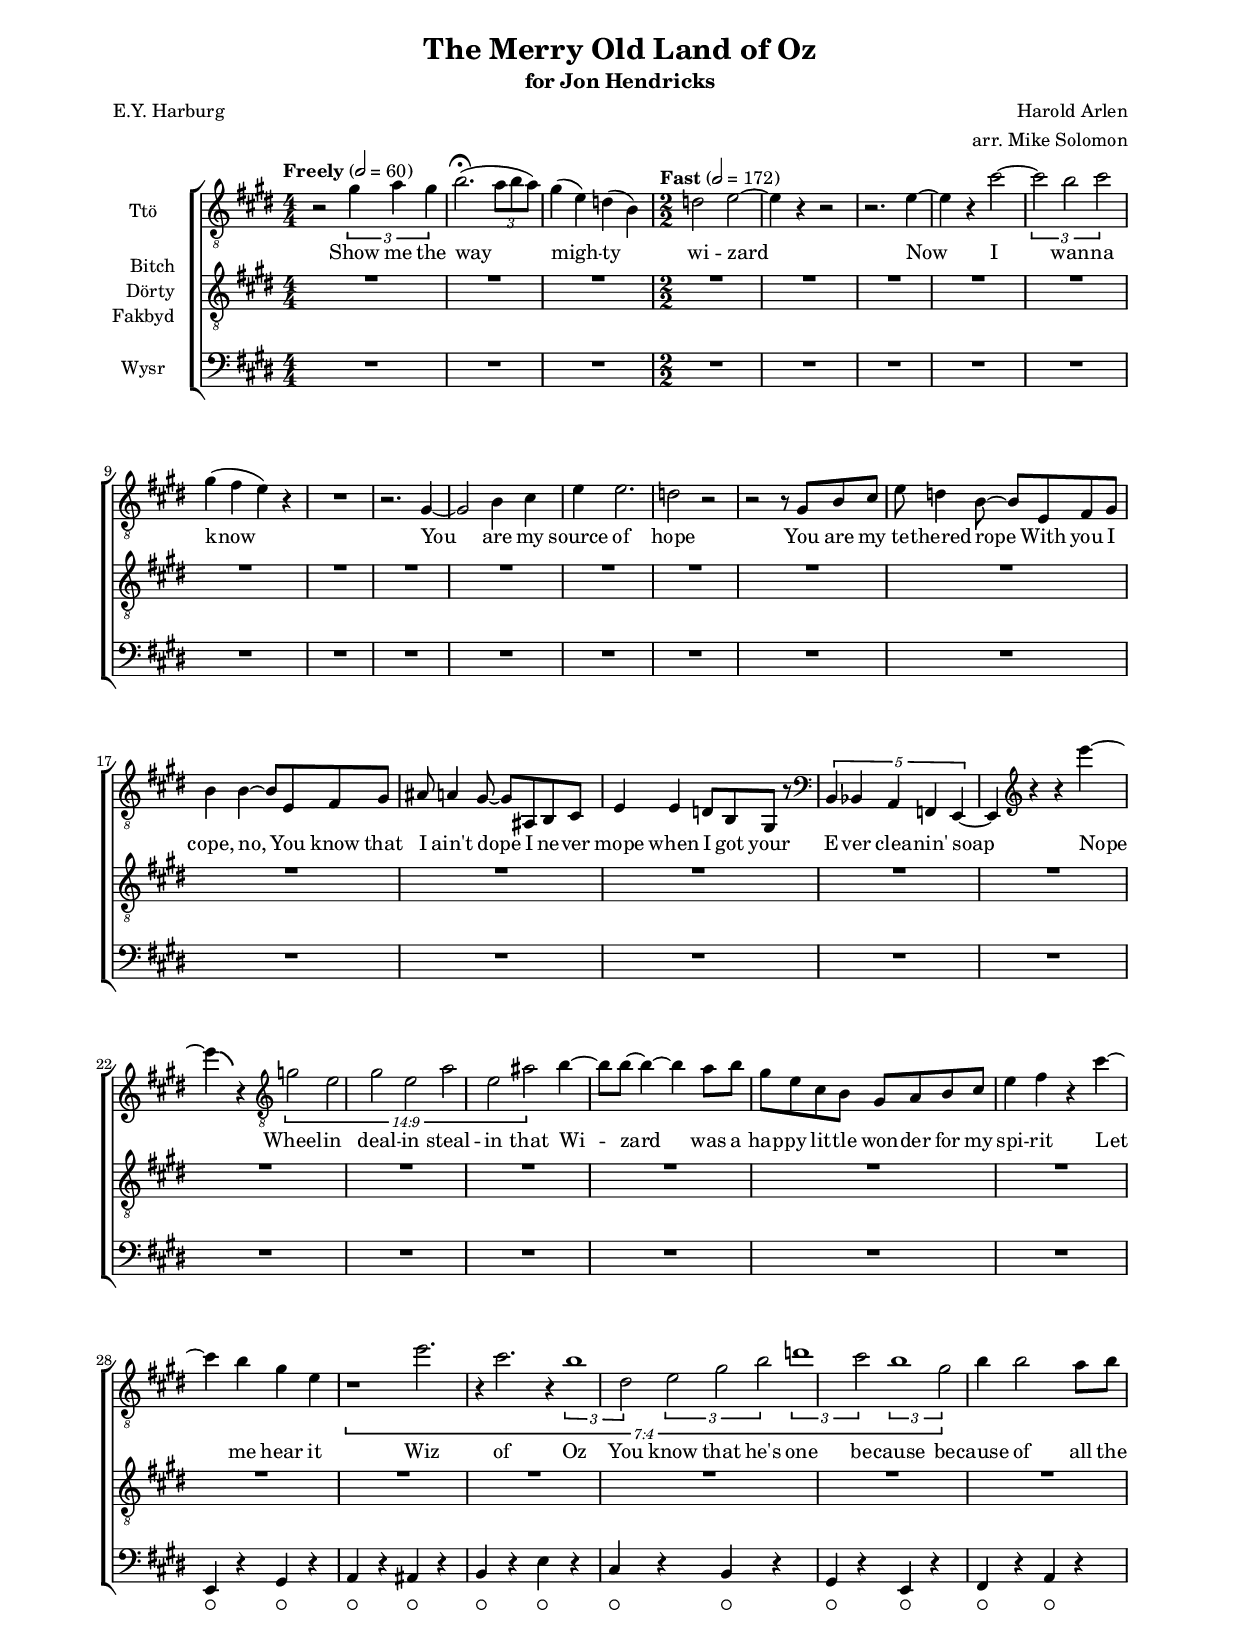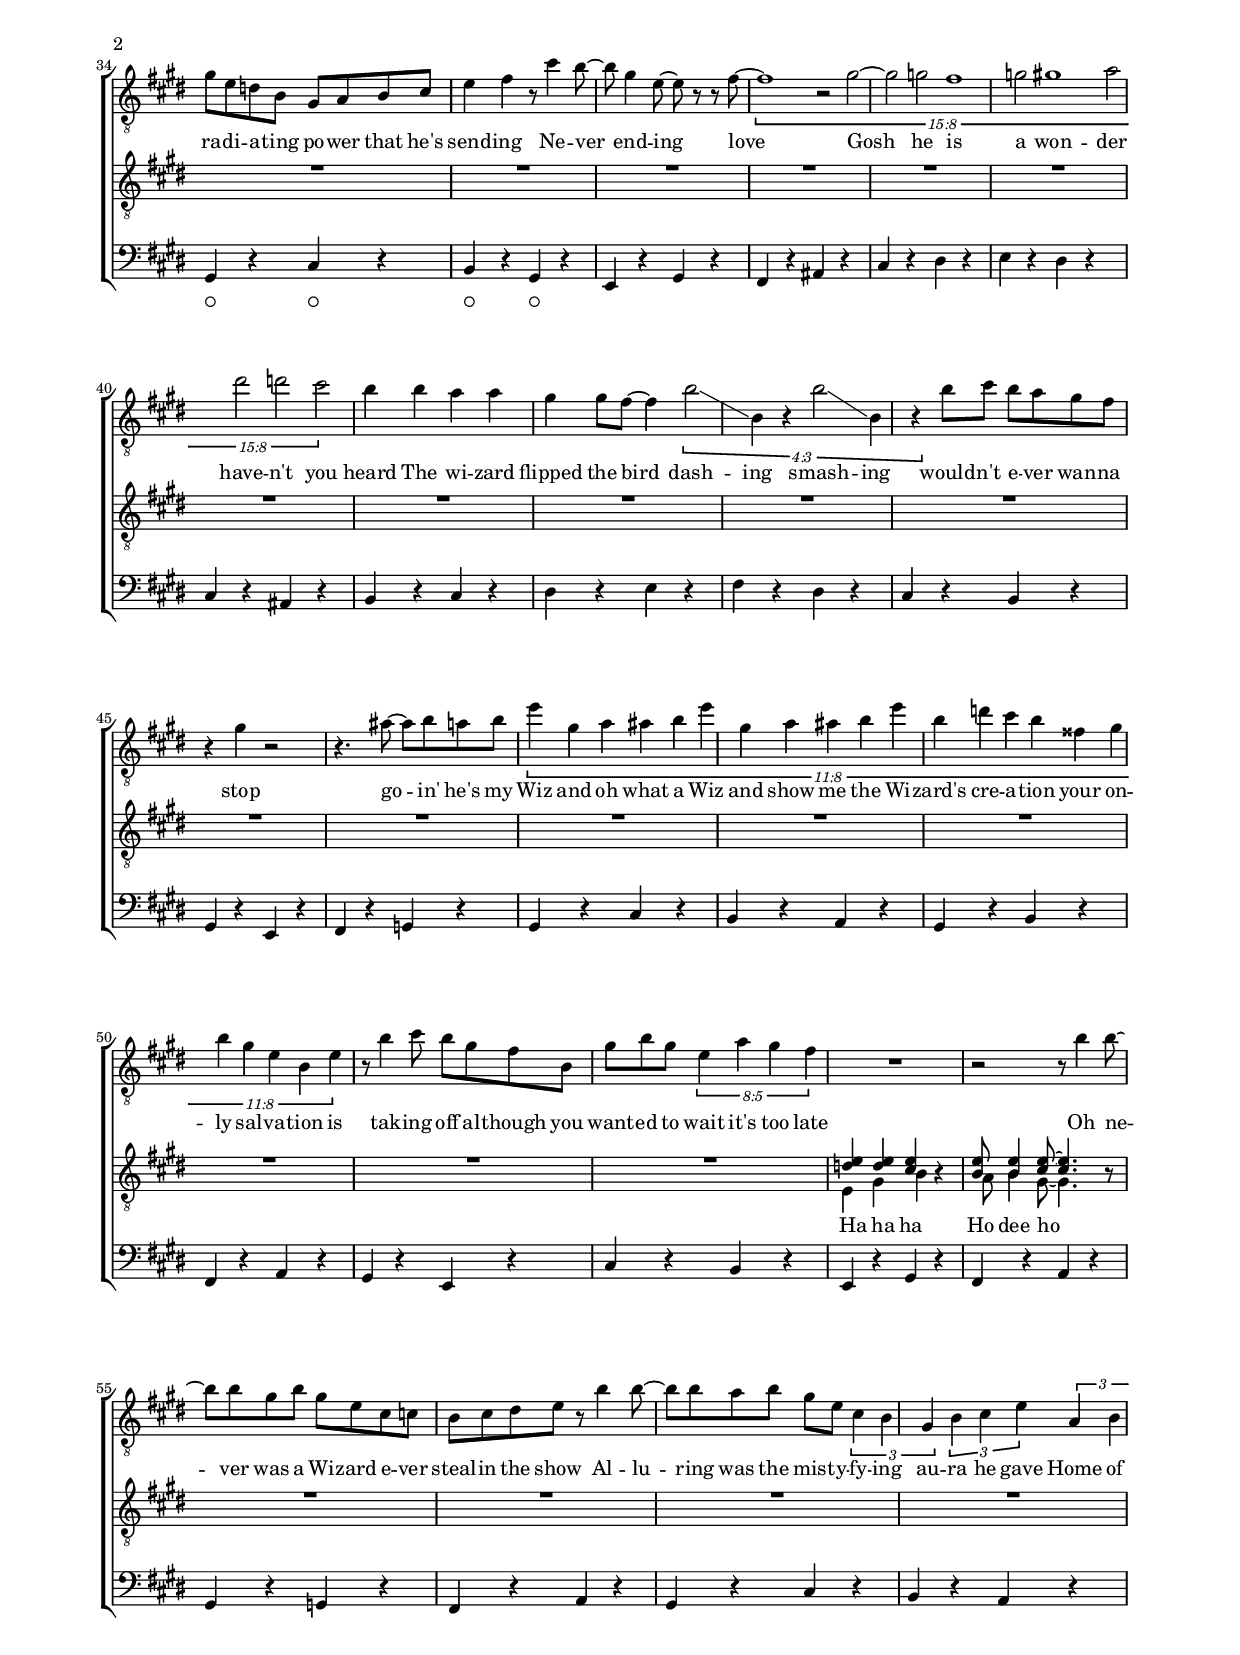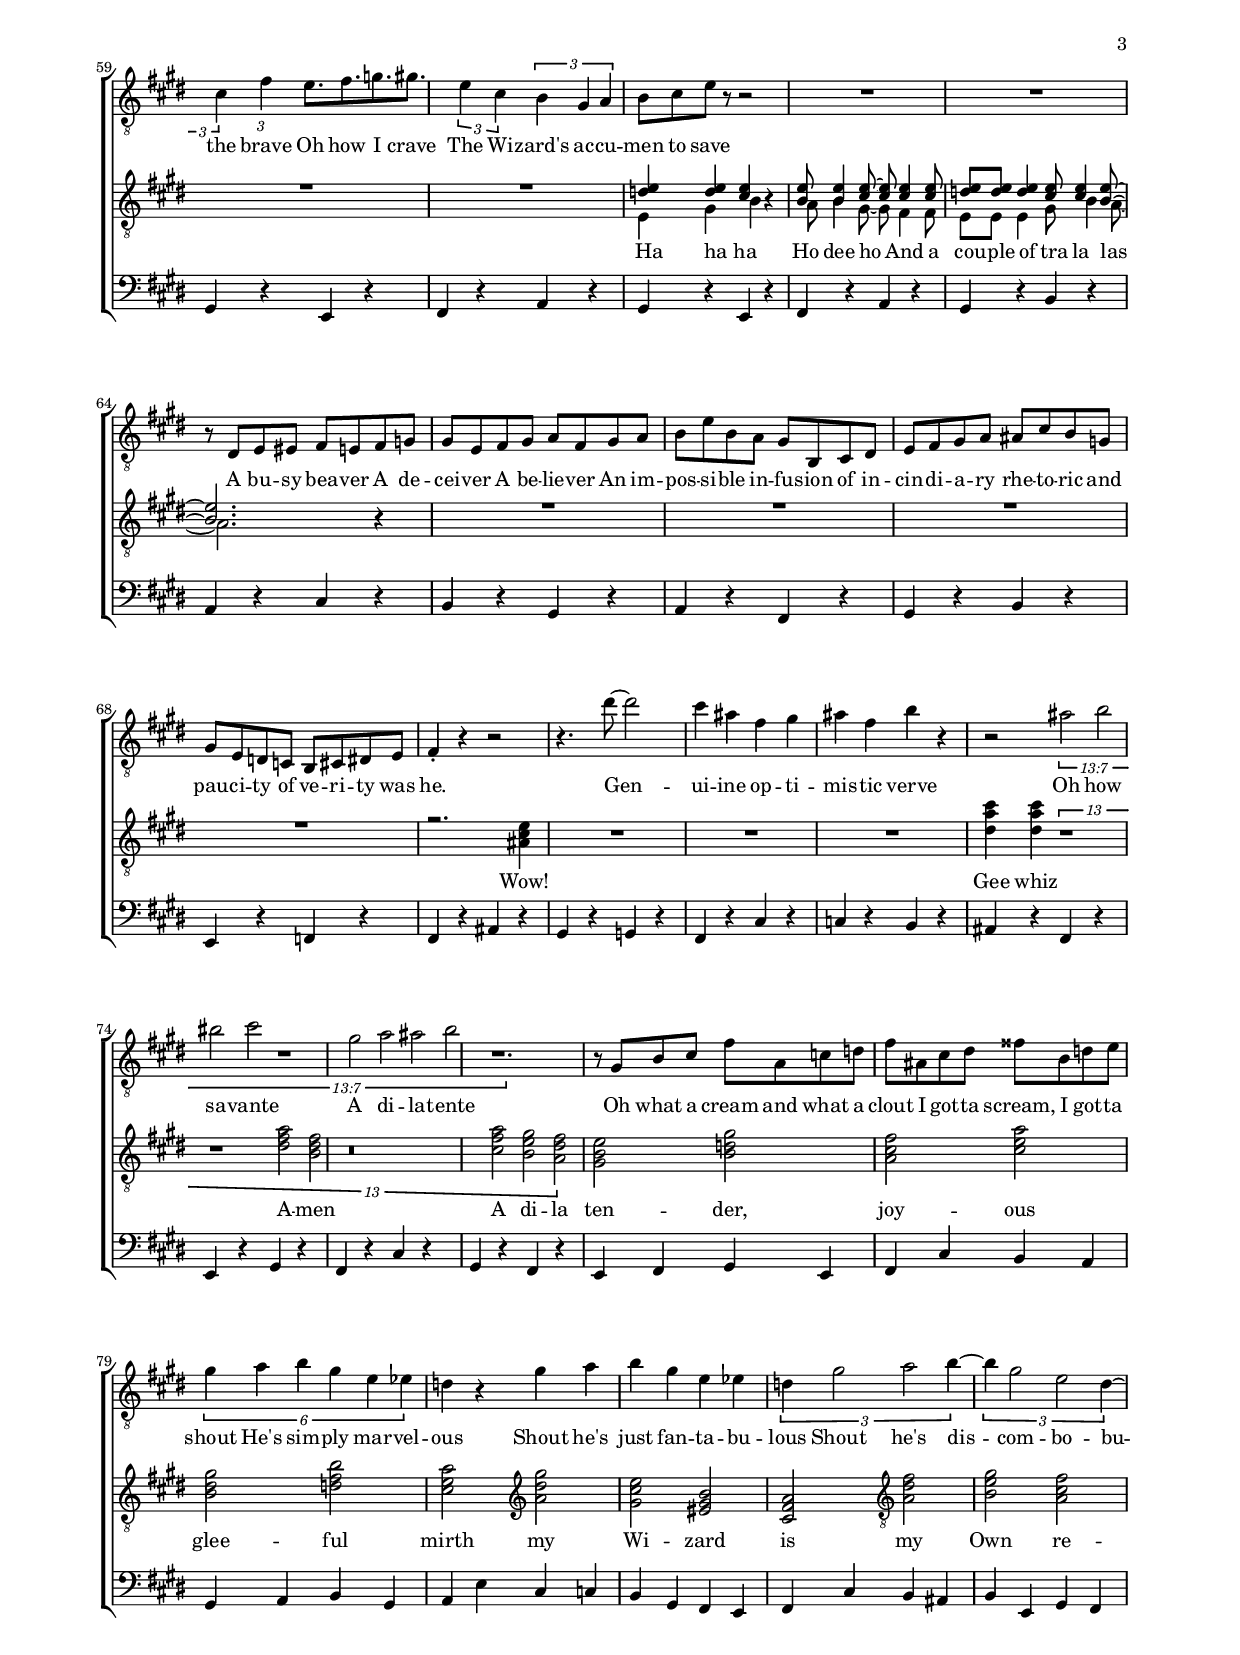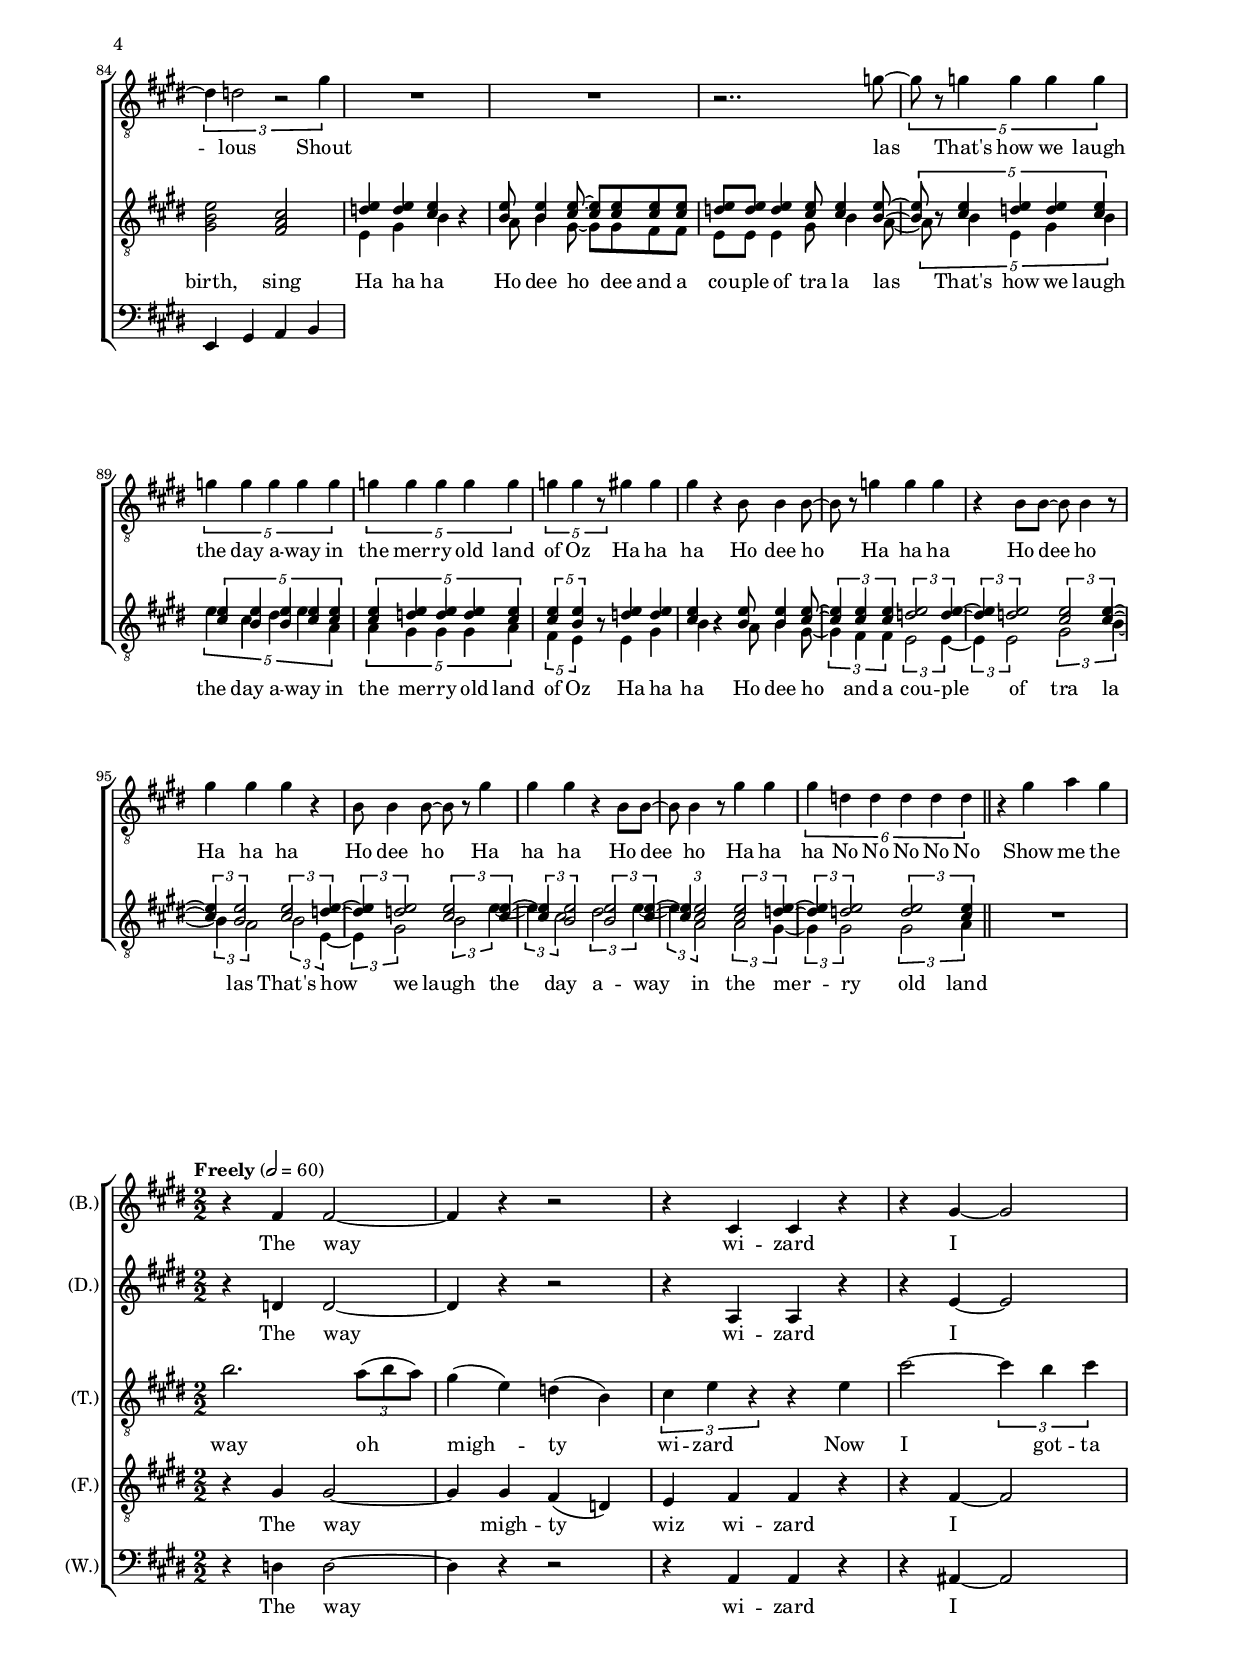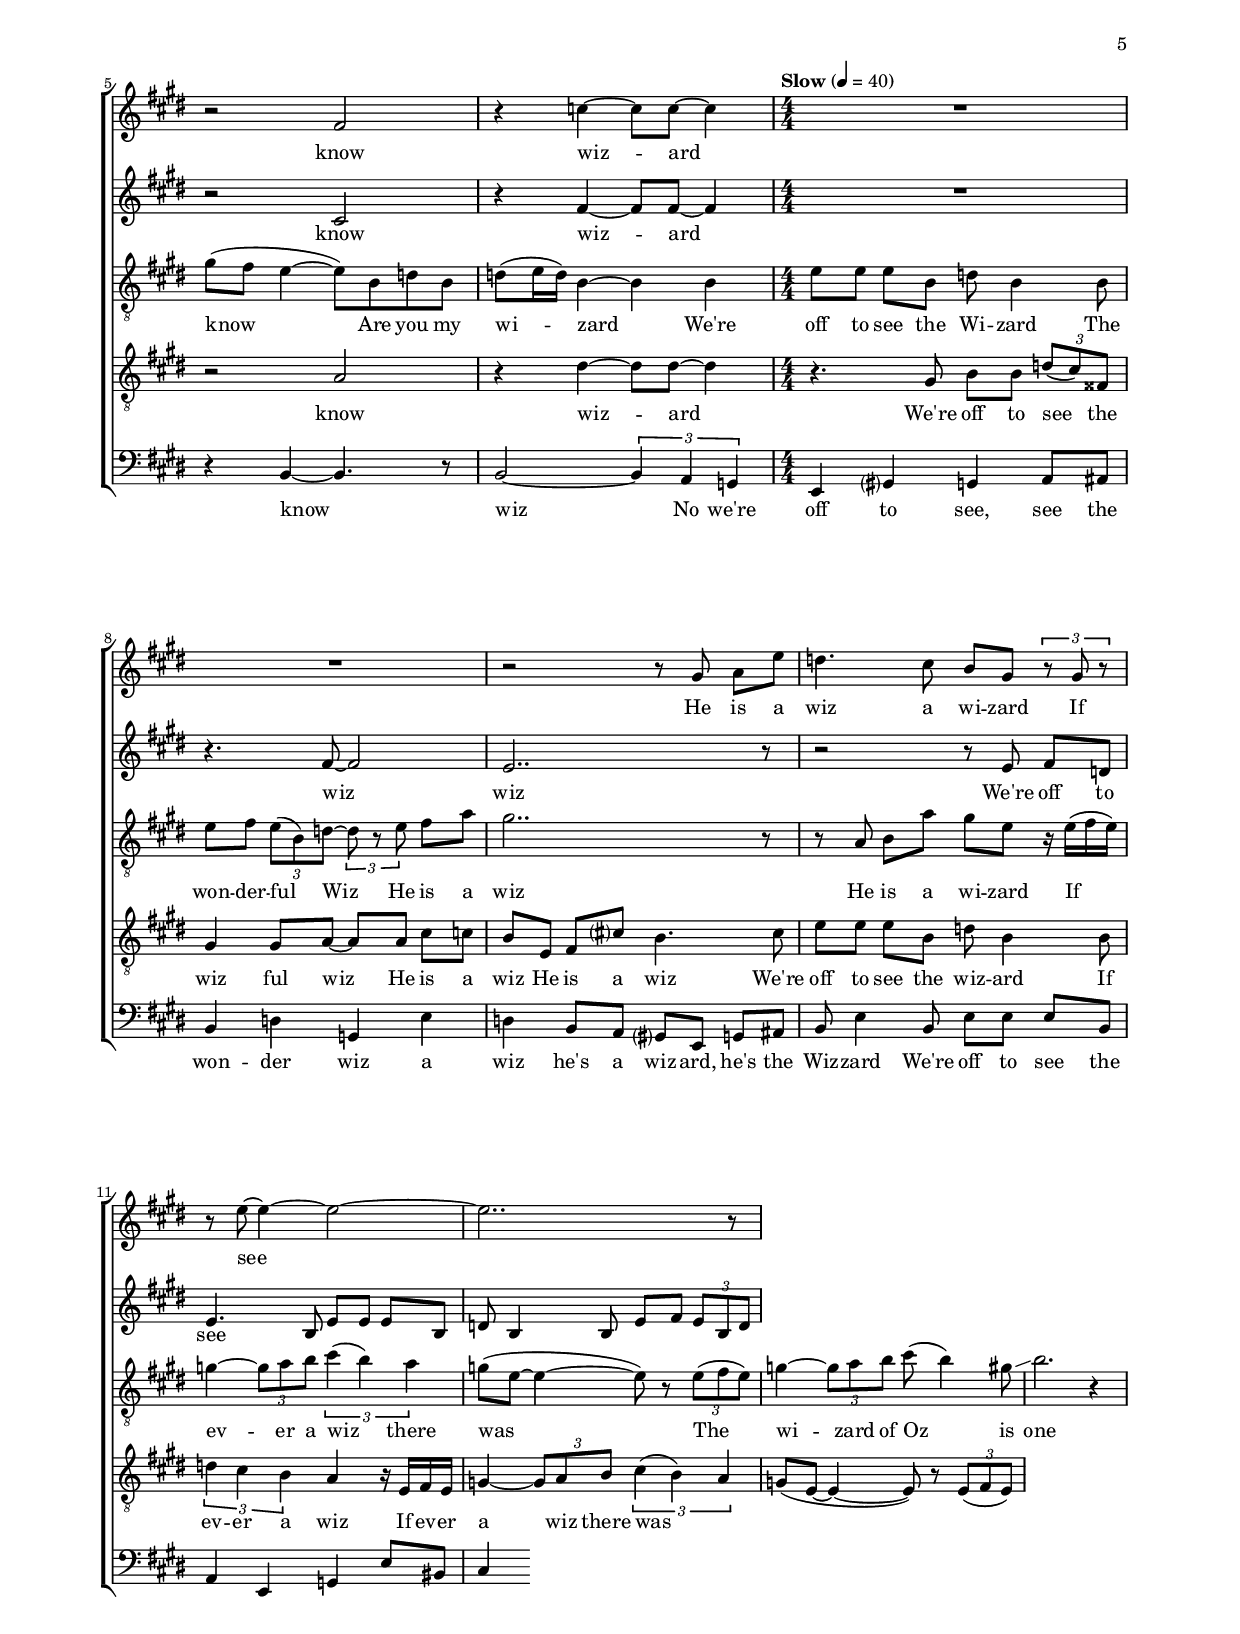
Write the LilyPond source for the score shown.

%{
  Ha ha ha (feathered slow then fast)
  Ha ha ha, ho.. (crazy 8ths)
  [16 m again][(back and forth)(same phrase that slows down, but w/ accompagniment so not boring...)]
  Ha ha ha (triplet speed all together - pony trick)
  Ha ha ha (now 4., at end Mike \times 4/6 {No4 No No No No No } )
  ooooo show me the way ooooo
  xxxxx we're off to see the Wizard xxxxx
  ooooo show me the way ooooo [with hocket]
  fast out of the gate, stabalize to something as crazy as the end of previous merry (of course w/ random long note and/or drop out...)
  Ha ha ha (something forceful, 4 part)
  déborde, ensuite groupes de 3 (w/ words coming apart) -.-.-. || -.-.-. || -.-.-. || -.-.-.
     {show me the way lovely} Ahmad's blues (pulcinela?) ending
       -1 ..--..--..--
       -2 ..--..--..
       -3 ..--..--..--..--..-
          FAS#%@#%@#T OZ!!!!! (oz (cute))
%}
\version "2.17.0"
\include "defs-devel.ly"
\paper {
  footnote-separator-markup = \markup { \column { " "\override #`(span-factor . 1/5) { \draw-hline } }}
  footnote-padding = 5\mm
  top-system-spacing = #'((basic-distance . 1) (minimum-distance . 0) (padding . 1) (stretchability . 40))
  bottom-system-spacing = #'((basic-distance . 1) (minimum-distance . 0) (padding . 1) (stretchability . 50))
  ragged-right = ##f
  left-margin = 0.75\in
  right-margin = 0.75\in
  top-margin = 0.5\in
  bottom-margin = 0.6\in
  ragged-last-bottom = ##f
  %max-systems-per-page = #2
}
maybeStemUp =  { %{\stemUp%} }
maybeStemDown =  { %{\stemDown%} }
maybeStemNeutral = { %{\stemNeutral%} }
#(ly:set-option 'point-and-click #f)
sim = \markup \italic "sim."
MyRed = \Red
MyBlack = \Black
myred = \once \override NoteHead.color = #red
myblack = \revert NoteHead.color
%MyRed = \revert NoteHead.color
%MyBlack = \revert NoteHead.color
%myred = \revert NoteHead.color
%myblack = \revert NoteHead.color

%{
  repeated note
  repeated lick
  digs, scoops, etc
  rests in strange places...
  
%}

\header {
  title = "The Merry Old Land of Oz" %(1)"
  subtitle = \markup { for Jon Hendricks }
  composer = "Harold Arlen"
  poet = "E.Y. Harburg"
  arranger = "arr. Mike Solomon"
}

nothing = {}

marks = {
  \time 4/4
  \tempo "Freely" 2=60
  s1*3 |
  \time 2/2
  \tempo "Fast" 2=172
  s1*96 \bar "||"
}

prefatoryMatter = {
  \key e \major
  %#(set-accidental-style 'modern-cautionary)
}

alto = \relative c'' {
  \prefatoryMatter
  \clef "treble_8"
  r2 \times 2/3 { gis4 a gis } |
  b2.^\fermata ( \times 2/3 { a8 b a ) } |
  gis4 ( e ) d ( b ) |
  d2 e ~ |
  e4 r4 r2 |
  r2. e4 ~ |
  e4 r cis'2 ~ |
  \times 2/3 { cis2 b cis }
  gis4 ( fis e ) r |
  R1 |
  r2. gis,4 ~ |
  gis2 b4 cis |
  e4 e2. |
  d2 r2 |
  r2 r8 gis,8 b cis |
  e8 d4 b8 ~ b e, fis gis |
  b4 b ~ b8 e, fis gis |
  ais8 a4 gis8 ~ gis ais, b cis |
  e4 e d8 b gis r |
  \clef "bass"
  \times 4/5 { b4 bes a f e ~ } |
  e
    \clef treble
    r4 r4 e''''4 ~  |
  e-\bendAfter #-3 r
  \clef "treble_8"
  % 3 3 3 2 = 11
  \tupFrac
  \times 9/14 { g,,2 e gis2 e a2 e ais2 }
      b4 ~ |
  b8 b ~ b4 ~ b4 a8 b |
  gis e cis b gis a b cis |
  e4 fis r cis' ~ |
  cis b gis e |
  \tupFrac
  \times 4/7
  {
    r1
    e'2. r4
    cis2. r4
    \times 2/3 { b1 dis,2 }
    \times 2/3 { e gis b }
    \times 2/3 { d1 cis2 }
    \times 2/3 { b1 gis2 }
    %%%%%d4 cis2 b2
    %%%%%gis4 fis4 gis4
  } |
  b4 b2 a8 b |
  gis e d b gis a b cis |
  e4 fis r8 cis'4 b8 ~ |
  b gis4 e8 ~ e r r8 fis ~ |
  %fis
  %fis2 r4 ^2 _4 ^2 _4 ^2 _4 ^2 _4 &4 &4 &4 where & is chromatic descent to target
  % just thinking...
  % no he is a won -- der ba -- by have -- n't you heard
  % 16
  \tupFrac
  \times 8/15 { fis1 r2 gis2 ~ gis g2 fis1 g2 gis1 a2 dis d cis } |
  % and then why not...gumshoe!
  % b4 b a a gis gis8 fis ~ fis b4 \glissando b, b' \glissando b, b' \glissando b, b'8 cis b a gis fis e
  % but above, only do two slides, slower and can have complete bottom, so 2 in the space of three...
  % in theory shouldn't have too much of the slow jerky stuff - need to field test
  b4 b a a |
  gis gis8 fis ~ fis4 \tupFrac \times 3/4 { b2 \glissando
      b,4 r b'2 \glissando b,4 r } b'8 cis b a gis fis |
  r4 gis4 r2 |
  r4. ais8 ~ ais b a b |
  \tupFrac
  \times 8/11 { e4 gis, a ais b %{%} e gis, a ais b %{%} e b d cis b fisis %{%} gis b gis e b e } |
  r8 b'4 cis8 b gis fis b, |
  gis'8 b gis \tupFrac \times 5/8 { e4 a gis fis } |
  R1 |
  r2 r8 b4 b8 ~ |
  b8 b gis b gis e cis c |
  b cis dis e r b'4 b8 ~ |
  %%%%% space is 32
  %%%%% 27
  %b
  %  b a b gis e cis b
  %  gis b cis e
  %  a b cis fis
  %  b cis dis
  %  gis e dis b
  %  a b cis dis
  %x x x x x
  %x x
  %x x x x
  %x x x
  %x x x x
  %x x x x x
  % credit of 5 8ths here...
  %b b a b gis e cis b 
  %gis b cis e
  %a b cis fis8.
  %e8. fis8. g8.
  %gis4 e8. cis8. b8. gis8. a b cis
  % credit of 9 8ths here...
  % and we go over by 4
  %b b a b gis e cis b
  %\times 2/3 { gis4 b cis } \times 2/3 { e a, b }
  %\times 2/3 { cis fis e } fis8. g8. gis8 ~
  %gis16 e8. \times 2/3 { cis4 b gis } a8 b |
  %cis e r4 r2 |
  % same as above but starts a bit sooner...
  % and we go over by 4
  b b a b gis e \times 2/3 { cis4 b gis } \times 2/3 { b cis e }
  \times 2/3 { a, b cis } \times 2/3 { fis } e8. fis8. g8.
  gis8. \times 2/3 { e4 cis } \times 2/3 { b gis a } |
  b8 cis e r r2 |
  R1 |
  R1 |
  r8 dis,8 e eis fis e fis g |
  gis e fis gis a fis gis a |
  b e b a gis b, cis dis |
  e fis gis a ais cis b g |
  gis e d c b cis dis e |
  fis4-. r r2 |
  r4. dis''8 ~ dis2 |
  cis4 ais fis gis |
  ais fis b r |
  r2 \tupFrac \times 7/13 { ais2 b bis cis r1 gis2 a ais b r1. } |
  %{e,8%} r8 gis, b cis fis a, c d |
  fis ais, cis dis fisis b, d e |
  \times 4/6 { gis4 a b gis e ees } |
  d4 r gis a |
  b gis e ees |
  \times 2/3 { d4 gis2 a b4 ~ } |
  \times 2/3 { b gis2 e dis4 ~ } |
  \times 2/3 { dis4 d2 r gis4 } |
  R1 |
  R1 |
  r2.. g8 ~ |
  \times 4/5 { g8 r g4 g g g } |
  \times 4/5 { g g g g g } |
  \times 4/5 { g g g g g } |
  \times 4/5 { g g r8 } gis4 gis |
  gis r b,8 b4 b8 ~ |
  b r g'4 g g |
  r b,8 b ~ b b4 r8 |
  gis'4 gis gis r |
  b,8 b4 b8 ~ b r gis'4 |
  gis gis r b,8 b ~ |
  b b4 r8 gis'4 gis |
  \times 4/6 { gis4 d d d d d } |
  r4 gis a gis |
}

%{
  %old after second ha ha ha
  %r8 g4 r8 r gis4 r8 |
  %a4 r8 b ~ b r8 g4 |
  %r8 gis4 r8 a4 r8 b ~ |
  %b r g4 r8 gis4 r8 |
  %a4 r8 b ~ b8 fis a gis |
  %g ees bes gis' e cis bes g |
  %e' ais, b fis' dis b g f |
  %d fis g e' c a f d |
  %ees g bes d cis a fis d |
  %cis d r4 r2 |

%}

altoWords = \lyricmode {
  Show me the way
  migh -- ty wi -- zard
  Now I wan -- na know
  You are my source of hope
  You are my te -- thered rope
  With you I cope, no, 
  You know that I ain't dope
  I ne -- ver mope when I got your
  E -- ver clea -- nin' soap
  Nope
  Wheel -- in deal -- in steal -- in that
  % b b
  Wi -- zard was a hap -- py lit -- tle won -- der for my spi -- rit
  % cis b gis e
  Let me hear it
  % out of time
  Wiz of Oz
  You know that he's one be -- cause
  be -- cause of all the
      %%%%%%%%%%%%%%%%%%%%%%%%heal -- in'
  ra -- di -- a -- ting po -- wer that he's send -- ing
  Ne -- ver end -- ing %{ love = arrival %} love
  Gosh he is a won -- der %{ba -- by%} have -- n't you heard
  The wi -- zard flipped the bird dash -- ing smash -- ing
  would -- n't e -- ver wan -- na stop
  go -- in' he's my
  %5
  Wiz and oh what a
  %5
  Wiz and show me the
  %6
  Wi -- zard's cre -- a -- tion your
  on -- ly sal -- va -- tion is
  %%
  tak -- ing off al -- though you want -- ed to wait
  it's too late
  Oh ne -- ver was a Wi -- zard e -- ver steal -- in the show
  Al -- lu -- ring was the mis -- ty -- fy -- ing au -- ra he gave
  Home of the brave
  Oh how I crave
  The Wi -- zard's ac -- cu -- men to save
  A bu -- sy bea -- ver
  A de -- cei -- ver
  A be -- lie -- ver
  %Not a grie -- ver
  An im -- pos -- si -- ble in -- fu -- sion of in -- cin -- di -- a -- ry
  rhe -- to -- ric and pau -- ci -- ty of ve -- ri -- ty was he.
  Gen -- ui -- ine op -- ti -- mis -- tic verve
  Oh how sa -- vante
  A di -- la -- tente
  Oh what a cream and what a clout
  I got -- ta scream, I got -- ta shout
  He's sim -- ply mar -- vel -- ous
  Shout he's just fan -- ta -- bu -- lous
  Shout he's dis -- com -- bo -- bu -- lous
  Shout
  las
  That's how we laugh the day a -- way in the mer -- ry old land of Oz
  \repeat unfold 4 { Ha ha ha Ho dee ho }
  Ha ha ha
  \repeat unfold 5 No
  Show me the  
}

comp = \relative c' {
  \prefatoryMatter
  \clef "treble_8"
  R1*3 |
  R1*49 |
  <d e>4 <d e> <cis e> r |
  <b e>8 <b e>4 <cis e>8 ~ <cis e>4. r8 |
  R1*6
  <d e>4 <d e> <cis e> r |
  <b e>8 <b e>4 <cis e>8 ~ <cis e>8 <cis e>4 q8 |
  <d e>8 q q4 <cis e>8 <cis e>4 <b e>8 ~ |
  <b e>2. r4 |
  R1*4 |
  r2. <ais cis e>4 |
  R1*3 |
  <dis a' cis>4 q4 \times 7/13 { r1 r1 <dis fis a>2 <b dis fis>2 r\breve <cis fis a>2 <b e gis> <a dis fis> } |
  <gis b e> <b d gis> |
  <a cis fis> <cis e a> |
  <b dis gis> <d fis b> |
  <cis e a> \clef treble <a' dis gis> |
  <gis cis e> <eis gis b> |
  <cis fis a> \clef "treble_8" <a dis fis> |
  <b e gis> <a cis fis> |
  <gis b e> <fis a cis> |
  <d' e>4 q <cis e> r |
  <b e>8 q4 <cis e>8 ~ q q8 q q |
  <d e> q q4 <cis e>8 q4 <b e>8 ~ |
  \times 4/5 { q8 r <cis e>4 <d e> q <cis e> } |
  \times 4/5 { <cis e> <b e> <b e> <cis e> <cis e> } |
  \times 4/5 { <cis e> <d e> <d e> <d e> <cis e> }
  \times 4/5 { <cis e>4 <b e> r8 } <d e>4 <d e> |
  %
  <cis e> r <b e>8 <b e>4 <cis e>8 ~ |
  \times 2/3 { <cis e>4 <cis e> <cis e> } \times 2/3 { <d e>2 q4 ~ } |
  \times 2/3 { q4 q2 } \times 2/3 { <cis e>2 q4 ~ } |
  \times 2/3 { q4 <b e>2 } \times 2/3 { <cis e>2 <d e>4 ~ } |
  \times 2/3 { q4 q2 } \times 2/3 { <cis e>2 q4 ~ } |
  \times 2/3 { q4 <b e>2 } \times 2/3 { q2 <cis e>4 ~ } |
  \times 2/3 { q4 q2 } \times 2/3 { q2 <d e>4 ~ } |
  \times 2/3 { q4 q2 } \times 2/3 { q2 <cis e>4 } |
  R1 |
}

tenMel = \relative c {
  s1*3 |
  s1*49 |
  e4 gis b r |
  a8 b4 gis8 ~ gis4. r8 |
  s1*6
  e4 gis b r |
  a8 b4 gis8 ~ gis8 fis4 fis8 |
  e8 e e4 gis8 b4 a8 ~ |
  a2. r4 |
  s1*4 |
  s1*4 |
  s1*4 |
  s1*8
  e4 gis b r |
  a8 b4 gis8 ~ gis gis fis fis |
  e e e4 gis8 b4 a8 ~ |
  \times 4/5 { a8 r b4 e, gis b } |
  \times 4/5 { e cis dis e a, } |
  \times 4/5 { a gis gis gis a } |
  \times 4/5 { fis4 e r8 } e4 gis |
  b r a8 b4 gis8 ~ |
  \times 2/3 { gis4 fis fis } \times 2/3 { e2 e4 ~ } |
  \times 2/3 { e4 e2 } \times 2/3 { gis2 b4 ~ } |
  \times 2/3 { b4 a2 } \times 2/3 { b2 e,4 ~ } |
  \times 2/3 { e4 gis2 } \times 2/3 { b2 e4 ~ } |
  \times 2/3 { e4 cis2 } \times 2/3 { dis2 e4 ~ } |
  \times 2/3 { e4 a,2 } \times 2/3 { a2 gis4 ~ } |
  \times 2/3 { gis4 gis2 } \times 2/3 { gis2 a4 } |
  R1 |
}

compWords = \lyricmode {
  Ha ha ha
  Ho dee ho
  Ha ha ha
  Ho dee ho
  And a cou -- ple of tra la las
  Wow!
  Gee whiz
  A -- men
  A di -- la
  ten -- der, joy -- ous
  glee -- ful mirth my
  Wi -- zard is my
  Own re -- birth, sing
  Ha ha ha
  Ho dee ho dee and a
  cou -- ple of tra la las
  That's how we laugh the day a -- way in the mer -- ry old land of Oz
  Ha ha ha
  Ho dee ho and a
  cou -- ple of tra la las
  That's how we laugh the day a -- way in the mer -- ry old land of Oz
}


bass = \relative c, {
  \prefatoryMatter
  \clef "bass"
  R1*3 |
  R1*24 |
  e4 r gis r |
  a r ais r |
  b r e r |
  cis r b r |
  gis r e r |
  fis r a r |
  gis r cis r |
  b r gis r |
  e r gis r |
  fis r ais r |
  cis r dis r |
  e r dis r |
  cis r ais r |
  b r cis r |
  dis r e r |
  fis r dis r |
  cis r b r |
  gis r e r |
  fis r g r |
  gis r cis r |
  b r a r |
  gis r b r |
  fis r a r |
  gis r e r |
  cis' r b r |
  e, r gis r |
  fis r a r |
  gis r g r |
  fis r a r |
  gis r cis r |
  b r a r |
  gis r e r |
  fis r a r |
  gis r e r |
  fis r a r |
  gis r b r |
  a r cis r |
  b r gis r |
  a r fis r |
  gis r b r |
  e, r f r |
  fis r ais r |
  gis r g r |
  fis r cis' r |
  c r b r |
  ais r fis r |
  e r gis r |
  fis r cis' r |
  gis r fis r |
  e fis gis e |
  fis cis' b a |
  gis a b gis |
  a e' cis c |
  b gis fis e |
  fis cis' b ais |
  b e, gis fis |
  e gis a b |
}

bassWords = \lyricmode {
  \repeat unfold 16 ○
}

%%% SCORE
#(set-global-staff-size 16)

\score {
  \new ChoirStaff <<
    %\new DrumStaff \drummode { \repeat unfold 32 { r4 hhc r4 hhc } }
    \new Staff \with { instrumentName = #"Ttö" %shortInstrumentName = #"Mk."
} <<
      \new Voice = "alto" { << { \numericTimeSignature
        \alto
      } {
        \marks
      } >> }
      \new Lyrics \lyricsto "alto" {
        \altoWords
      }
    >>
    \new Staff \with { printPartCombineTexts = ##f instrumentName = \markup \right-column { "Bitch" Dörty "Fakbyd" } %shortInstrumentName = #"R."
} << \new Voice { \partcombine
      { \numericTimeSignature
        \comp
      } {
        \tenMel
      } }
    \new NullVoice = "comp" \comp
    \new Lyrics \lyricsto "comp" {
      \compWords
    } >>
    \new Staff = "realBass" \with { instrumentName = #"Wysr" %shortInstrumentName = #"P." %\markup { \concat { E \super u . } }
} <<
      \new Voice = "bass" { << { \numericTimeSignature
        \bass
      } {
        \nothing
      } >> }
      \new Lyrics \lyricsto "bass" {
        \bassWords
      }
    >>
  >>
  \layout {
    \context {
      \Voice
      \override TextScript #'layer = #6
      \override NoteHead #'layer = #7
      \override Glissando #'breakable = ##t
      \override TupletNumber #'breakable = ##t
      \override TupletBracket #'breakable = ##t
      \remove "Forbid_line_break_engraver"
    }
    \context {
      \Staff
      \consists "Metronome_mark_engraver"
      \override TimeSignature #'style = #'numbered
      \override StaffSymbol #'layer = #4
      \override TimeSignature #'layer = #3
      \override TimeSignature #'whiteout = ##t
    }
    \context {
      \Lyrics
      %\override LyricText #'whiteout = ##t
      \override LyricText #'layer = #6
    }
    \context {
      \Score
      \remove "Metronome_mark_engraver"
      \override NonMusicalPaperColumn #'allow-loose-spacing = ##f
    }
  }
}

%%% MIDI

\score {
  \transpose c c \new ChoirStaff <<
    \new DrumStaff \drummode { \repeat unfold 90 { r4 hhc r4 hhc } }
    \new Staff \with { midiInstrument = #"tenor sax" instrumentName = #"Ttö" %shortInstrumentName = #"Mk."
} <<
      \new Voice = "alto" { \numericTimeSignature
        \alto
      }
      { \marks }
      \new Lyrics \lyricsto "alto" {
        \altoWords
      }
    >>
    \new Staff \with { midiInstrument = #"baritone sax" instrumentName = #"Fakbyd" %shortInstrumentName = #"R."
} <<
      \new Voice = "comp" { \numericTimeSignature
        \comp
      }
      \new Lyrics \lyricsto "comp" {
        \compWords
      }
    >>
    \new Staff \with { midiInstrument = #"electric bass (finger)" instrumentName = #"Wysr" %shortInstrumentName = #"P." %\markup { \concat { E \super u . } }
} <<
      \new Voice = "bass" { \numericTimeSignature
        \bass
      }
      \new Lyrics \lyricsto "bass" {
        \bassWords
      }
    >>
  >>
  \midi {}
}

%%%%% second part

nothingSecondPart = {}

marksSecondPart = {
  \time 2/2
  \tempo "Freely" 2=60
  s1*6 |
  \time 4/4
  \tempo "Slow" 4=40
}

prefatoryMatterSecondPart = {
  \key e \major
  #(set-accidental-style 'modern-cautionary)
}

sopranoSecondPart = \relative c' {
  \prefatoryMatterSecondPart
  r4 fis fis2 ~ |
  fis4 r r2 |
  r4 cis cis r |
  r gis' ~ gis2 |
  r2 fis |
  r4 c'4 ~ c8 c8 ~ c4 |
  R1 |
  R1 |
  r2 \lo r8 \sh gis \lo a \sh e' |
  \lod d4. \sh cis8 \lo b \sh gis \times 2/3 { r8 gis r } |
  \lo r8 \sh e'8 ~ e4 ~ e2 ~ |
  e2.. r8 |
}

sopranoWordsSecondPart = \lyricmode {
  The way
  wi -- zard
  I know
  wiz -- ard
  He is a wiz
  a wi -- zard
  If
  see
}

mezzoSecondPart = \relative c' {
  \prefatoryMatterSecondPart
  r4 d d2 ~ |
  d4 r r2 |
  r4 a a r |
  r e'4 ~ e2 |
  r2 cis |
  r4 fis4 ~ fis8 fis8 ~ fis4 |
  R1 |
  \lod r4. \sh fis8 ~ fis2 |
  e2.. r8 |
  r2 \lo r8 \sh e \lo fis \sh d |
  \lod e4. \sh b8 \lo e \sh e \lo e \sh b |
  \lo d b4 \sh b8 \lo e \sh fis \times 2/3 { e b d } |
}

mezzoWordsSecondPart = \lyricmode {
  The way
  wi -- zard
  I know
  wiz -- ard
  wiz
  wiz
  We're off to see
}

altoSecondPart = \relative c'' {
  \prefatoryMatterSecondPart
  \clef "treble_8"
  b2. \times 2/3 { a8 ( b a ) } |
  gis4 ( e ) d ( b ) |
  \times 2/3 { cis e r } r e |
  cis'2 ~ \times 2/3 { cis4 b cis } |
  gis8 ( fis e4 ~ e8 ) b d b |
  d ( e16 d ) b4 ~ b b |
  \lo e8 \sh e \lo e8 \sh b \lo d b4 \sh b8 |
  \lo e8 \sh fis8 \times 2/3 { e ( b ) d ~ } \times 2/3 { d8 r e } \lo fis \sh a |
  gis2.. r8 |
  \lo r8 \sh a,8 \lo b \sh a' \lo gis \sh e r16 e ( fis e ) |
  g4 ~ \times 2/3 { g8 a b } \times 2/3 { cis4 ( b ) a } |
  \lo g8 ( \sh e ~ e4 ~ e8 ) r \times 2/3 { e ( fis e ) } 
  g4 ~ \times 2/3 { g8 a b } \lo cis8 ( b4 ) \sh gis8 \glissando |
  b2. r4 |
}

altoWordsSecondPart = \lyricmode {
  way oh
  migh -- ty wi -- zard
  Now I got -- ta know
  Are you my wi -- zard
  We're off to see the Wi -- zard
  The won -- der -- ful Wiz
  He is a wiz
  He is a wi -- zard
  If ev -- er a wiz there was
  The wi -- zard of Oz is one
}

tenorSecondPart = \relative c' {
  \prefatoryMatterSecondPart
  \clef "treble_8"
  r4 gis gis2 ~ |
  gis4 gis fis ( d ) |
  e fis fis r |
  r fis ~ fis2 |
  r2 a |
  r4 dis4 ~ dis8 dis8 ~ dis4 |
  \lod r4. \sh gis,8 \lo b \sh b \times 2/3 { d ( cis ) fisis, } |
  gis4 \lo gis8 \sh a ~ \lo a \sh a \lo cis \sh c |
  \lo b \sh e, \lo fis \sh cis' \lod b4. \sh cis8 |
  \lo e8 \sh e \lo e8 \sh b \lo d b4 \sh b8 |  
  \times 2/3 { d4 cis b } a r16 e fis e |
  g4 ~ \times 2/3 { g8 a b } \times 2/3 { cis4 ( b ) a } |
  \lo g8 ( \sh e ~ e4 ~ e8 ) r \times 2/3 { e ( fis e ) } 
}

tenorWordsSecondPart = \lyricmode {
  The way
  migh -- ty
  wiz
  wi -- zard
  I know
  wiz -- ard
  We're off to see the wiz ful wiz
  He is a wiz
  He is a wiz
  We're off to see the wiz -- ard
  If ev -- er a wiz
  If ev -- er a wiz there was
 
}

bassSecondPart = \relative c {
  \prefatoryMatterSecondPart
  \clef bass
  r4 d d2 ~ |
  d4 r r2 |
  r4 a a r |
  r ais ~ ais2 |
  r4 b4 ~ b4. r8 |
  b2 ~ \times 2/3 { b4 a g } |
  e4 gis g \lo a \sh ais |
  b4 d g, e' |
  d \lo b8 \sh a \lo gis \sh e \lo g \sh ais |
  \lo b8 e4 \sh b8 \lo e \sh e \lo e \sh b |
  a4 e g \lo e'8 \sh bis |
  cis4
}

bassWordsSecondPart = \lyricmode {
  The way
  wi -- zard
  I know
  wiz No we're
  off to see, see the won -- der
  wiz a wiz he's a wiz -- ard, he's the Wiz -- zard
  We're off to see the
}

%%% SCORE
#(set-global-staff-size 16)

\score {
  \new ChoirStaff <<
    \new Staff \with { instrumentName = #"(B.)" %shortInstrumentName = #"M."
} <<
      \new Voice = "soprano" { << { \numericTimeSignature
        \sopranoSecondPart
      } {
        \marksSecondPart
      } {
        \nothingSecondPart
      }>> }
      \new Lyrics \lyricsto "soprano" {
        \sopranoWordsSecondPart
      }
    >>
    \new Staff \with { instrumentName = #"(D.)" %shortInstrumentName = #"E."
} <<
      \new Voice = "mezzo" { << { \numericTimeSignature
        \mezzoSecondPart
      } {
        \nothingSecondPart
      } >> }
      \new Lyrics \lyricsto "mezzo" {
        \mezzoWordsSecondPart
      }
    >>
    \new Staff \with { instrumentName = #"(T.)" %shortInstrumentName = #"Mk."
} <<
      \new Voice = "alto" { << { \numericTimeSignature
        \altoSecondPart
      } {
        \nothingSecondPart
      } >> }
      \new Lyrics \lyricsto "alto" {
        \altoWordsSecondPart
      }
    >>
    \new Staff \with { instrumentName = #"(F.)" %shortInstrumentName = #"R."
} <<
      \new Voice = "tenor" { << { \numericTimeSignature
        \tenorSecondPart
      } {
        \nothingSecondPart
      } >> }
      \new Lyrics \lyricsto "tenor" {
        \tenorWordsSecondPart
      }
    >>
    \new Staff = "realBass" \with { instrumentName = #"(W.)" %shortInstrumentName = #"P." %\markup { \concat { E \super u . } }
} <<
      \new Voice = "bass" { << { \numericTimeSignature
        \bassSecondPart
      } {
        \nothingSecondPart
      } >> }
      \new Lyrics \lyricsto "bass" {
        \bassWordsSecondPart
      }
    >>
  >>
  \layout {
    indent = #0
    \context {
      \Voice
      \override TextScript #'layer = #6
      \override NoteHead #'layer = #7
      \override Glissando #'breakable = ##t
      \override TupletNumber #'breakable = ##t
      \override TupletBracket #'breakable = ##t
      \remove "Forbid_line_break_engraver"
    }
    \context {
      \Staff
      \consists "Metronome_mark_engraver"
      \override TimeSignature #'style = #'numbered
      \override StaffSymbol #'layer = #4
      \override TimeSignature #'layer = #3
      \override TimeSignature #'whiteout = ##t
    }
    \context {
      \Lyrics
      %\override LyricText #'whiteout = ##t
      \override LyricText #'layer = #6
    }
    \context {
      \Score
      \remove "Metronome_mark_engraver"
      \override NonMusicalPaperColumn #'allow-loose-spacing = ##f
    }
  }
}

%%% MIDI

\score {
  \transpose c c \new ChoirStaff <<
    \new Staff \with { midiInstrument = #"alto sax" instrumentName = #"Bitch" %shortInstrumentName = #"M."
} <<
      \new Voice = "soprano" { << { \numericTimeSignature
        \sopranoSecondPart
      } {
        \marksSecondPart
      } >> }
    >>
    \new Staff \with { midiInstrument = #"trumpet" instrumentName = #"Dörty" %shortInstrumentName = #"E."
} <<
      \new Voice = "mezzo" { \numericTimeSignature
        \mezzoSecondPart
      }
    >>
    \new Staff \with { midiInstrument = #"tenor sax" instrumentName = #"Ttö" %shortInstrumentName = #"Mk."
} <<
      \new Voice = "alto" { \numericTimeSignature
        \altoSecondPart
      }
    >>
    \new Staff \with { midiInstrument = #"baritone sax" instrumentName = #"Fakbyd" %shortInstrumentName = #"R."
} <<
      \new Voice = "tenor" { \numericTimeSignature
        \tenorSecondPart
      }
    >>
    \new Staff \with { midiInstrument = #"electric bass (finger)" instrumentName = #"Wysr" %shortInstrumentName = #"P." %\markup { \concat { E \super u . } }
} <<
      \new Voice = "bass" { \numericTimeSignature
        \bassSecondPart
      }
    >>
  >>
  \midi {}
}
